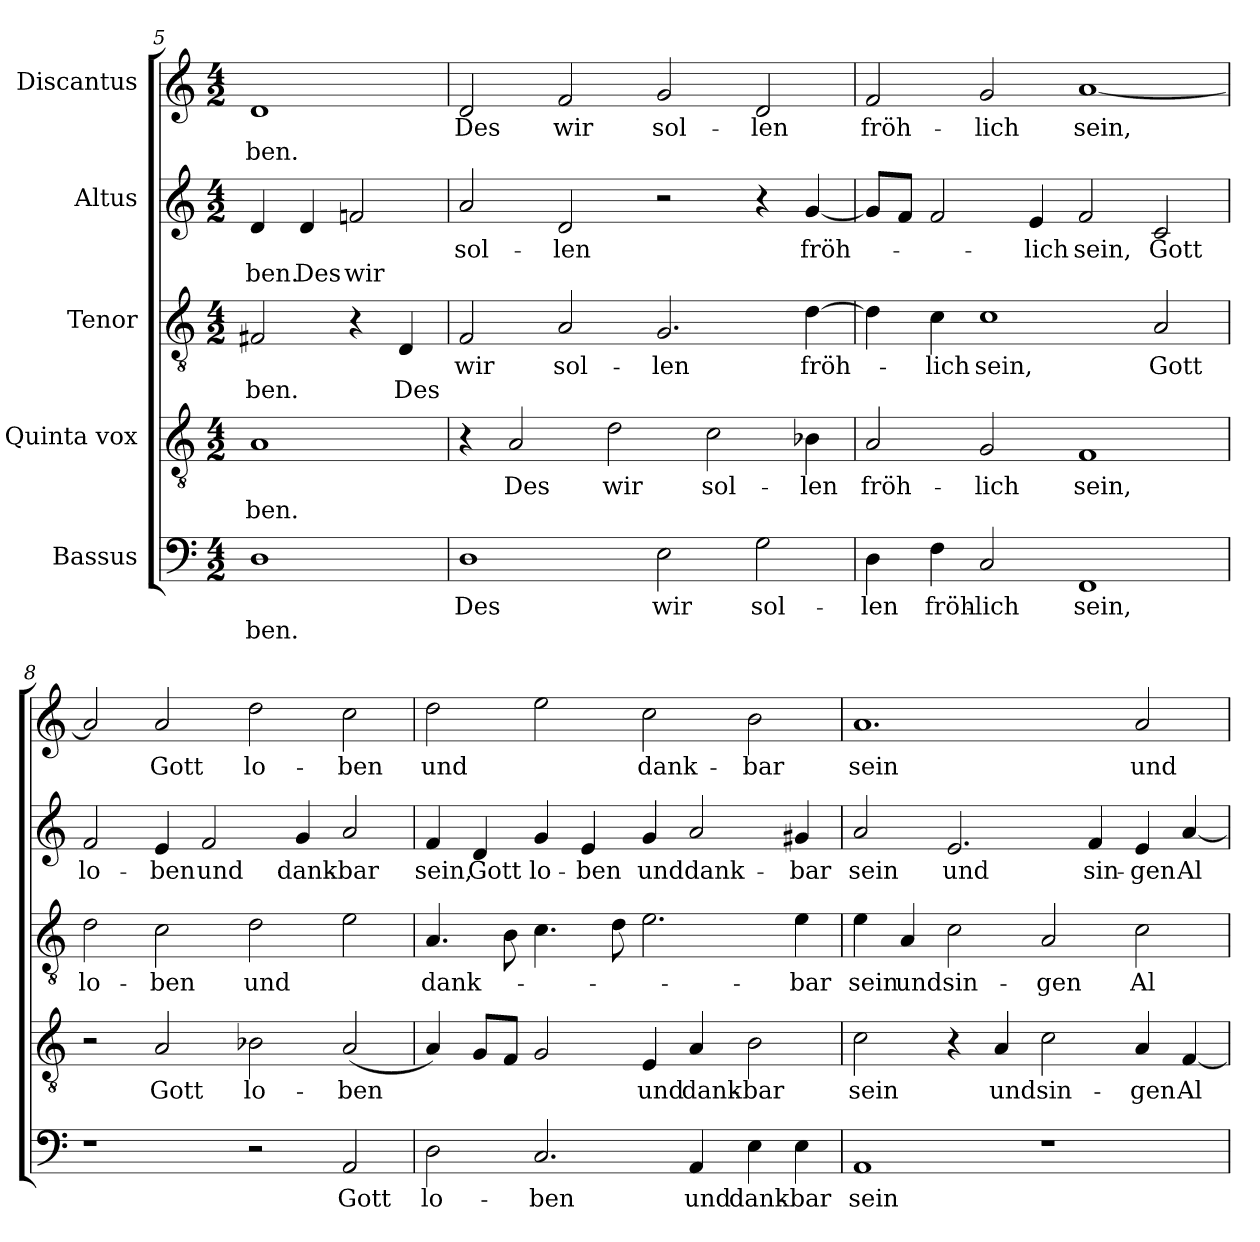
**kern	**text	**text	**kern	**text	**text	**kern	**text	**text	**kern	**text	**text	**kern	**text	**text
*part5	*part5	*part5	*part4	*part4	*part4	*part3	*part3	*part3	*part2	*part2	*part2	*part1	*part1	*part1
*staff5	*staff5	*staff5	*staff4	*staff4	*staff4	*staff3	*staff3	*staff3	*staff2	*staff2	*staff2	*staff1	*staff1	*staff1
*I"Bassus	*	*	*I"Quinta vox	*	*	*I"Tenor	*	*	*I"Altus	*	*	*I"Discantus	*	*
*clefF4	*	*	*clefGv2	*	*	*clefGv2	*	*	*clefG2	*	*	*clefG2	*	*
*k[]	*	*	*k[]	*	*	*k[]	*	*	*k[]	*	*	*k[]	*	*
*M4/2	*	*	*M4/2	*	*	*M4/2	*	*	*M4/2	*	*	*M4/2	*	*
=5X2	=5X2	=5X2	=5X2	=5X2	=5X2	=5X2	=5X2	=5X2	=5X2	=5X2	=5X2	=5X2	=5X2	=5X2
!	!	!LO:LY:b	!	!	!LO:LY:b	!	!	!LO:LY:b	!	!	!LO:LY:b	!	!	!LO:LY:b
1D	.	-ben.	1A	.	-ben.	2F#X/	.	-ben.	4d/	.	-ben.	1d	.	-ben.
!	!	!	!	!	!	!	!	!	!	!	!LO:LY:b	!	!	!
.	.	.	.	.	.	.	.	.	4d/	.	Des	.	.	.
!	!	!	!	!	!	!	!	!	!	!	!LO:LY:b	!	!	!
.	.	.	.	.	.	4r	.	.	2fn/	.	wir	.	.	.
!	!	!	!	!	!	!	!	!LO:LY:b	!	!	!	!	!	!
.	.	.	.	.	.	4D/	.	Des	.	.	.	.	.	.
!!LO:PB:g=z
=6	=6	=6	=6	=6	=6	=6	=6	=6	=6	=6	=6	=6	=6	=6
!	!LO:LY:b	!	!	!	!	!	!LO:LY:b	!	!	!LO:LY:b	!	!	!LO:LY:b	!
1D	Des	.	4r	.	.	2F/	wir	.	2a/	sol-	.	2d/	Des	.
!	!	!	!	!LO:LY:b	!	!	!	!	!	!	!	!	!	!
.	.	.	2A/	Des	.	.	.	.	.	.	.	.	.	.
!	!	!	!	!	!	!	!LO:LY:b	!	!	!LO:LY:b	!	!	!LO:LY:b	!
.	.	.	.	.	.	2A/	sol-	.	2d/	-len	.	2f/	wir	.
!	!	!	!	!LO:LY:b	!	!	!	!	!	!	!	!	!	!
.	.	.	2d\	wir	.	.	.	.	.	.	.	.	.	.
!	!LO:LY:b	!	!	!	!	!	!LO:LY:b	!	!	!	!	!	!LO:LY:b	!
2E\	wir	.	.	.	.	2.G/	-len	.	2r	.	.	2g/	sol-	.
!	!	!	!	!LO:LY:b	!	!	!	!	!	!	!	!	!	!
.	.	.	2c\	sol-	.	.	.	.	.	.	.	.	.	.
!	!LO:LY:b	!	!	!	!	!	!	!	!	!	!	!	!LO:LY:b	!
2G\	sol-	.	.	.	.	.	.	.	4r	.	.	2d/	-len	.
!	!	!	!	!LO:LY:b	!	!	!LO:LY:b	!	!	!LO:LY:b	!	!	!	!
.	.	.	4B-X\	-len	.	[4d\	fröh-	.	[4g/	fröh-	.	.	.	.
=7	=7	=7	=7	=7	=7	=7	=7	=7	=7	=7	=7	=7	=7	=7
!	!LO:LY:b	!	!	!LO:LY:b	!	!	!	!	!	!	!	!	!LO:LY:b	!
4D\	-len	.	2A/	fröh-	.	4d\]	.	.	8g/L]	.	.	2f/	fröh-	.
.	.	.	.	.	.	.	.	.	8f/J	.	.	.	.	.
!	!LO:LY:b	!	!	!	!	!	!LO:LY:b	!	!	!	!	!	!	!
4F\	fröh-	.	.	.	.	4c\	-lich	.	2f/	.	.	.	.	.
!	!LO:LY:b	!	!	!LO:LY:b	!	!	!LO:LY:b	!	!	!	!	!	!LO:LY:b	!
2C/	-lich	.	2G/	-lich	.	1c	sein,	.	.	.	.	2g/	-lich	.
!	!	!	!	!	!	!	!	!	!	!LO:LY:b	!	!	!	!
.	.	.	.	.	.	.	.	.	4e/	-lich	.	.	.	.
!	!LO:LY:b	!	!	!LO:LY:b	!	!	!	!	!	!LO:LY:b	!	!	!LO:LY:b	!
1FF	sein,	.	1F	sein,	.	.	.	.	2f/	sein,	.	[1a	sein,	.
!	!	!	!	!	!	!	!LO:LY:b	!	!	!LO:LY:b	!	!	!	!
.	.	.	.	.	.	2A/	Gott	.	2c/	Gott	.	.	.	.
=8	=8	=8	=8	=8	=8	=8	=8	=8	=8	=8	=8	=8	=8	=8
!	!	!	!	!	!	!	!LO:LY:b	!	!	!LO:LY:b	!	!	!	!
1r	.	.	2r	.	.	2d\	lo-	.	2f/	lo-	.	2a/]	.	.
!	!	!	!	!LO:LY:b	!	!	!LO:LY:b	!	!	!LO:LY:b	!	!	!LO:LY:b	!
.	.	.	2A/	Gott	.	2c\	-ben	.	4e/	-ben	.	2a/	Gott	.
!	!	!	!	!	!	!	!	!	!	!LO:LY:b	!	!	!	!
.	.	.	.	.	.	.	.	.	2f/	und	.	.	.	.
!	!	!	!	!LO:LY:b	!	!	!LO:LY:b	!	!	!	!	!	!LO:LY:b	!
2r	.	.	2B-X\	lo-	.	2d\	und	.	.	.	.	2dd\	lo-	.
!	!	!	!	!	!	!	!	!	!	!LO:LY:b	!	!	!	!
.	.	.	.	.	.	.	.	.	4g/	dank-	.	.	.	.
!	!LO:LY:b	!	!	!LO:LY:b	!	!	!	!	!	!LO:LY:b	!	!	!LO:LY:b	!
2AA/	Gott	.	(2A/	-ben	.	2e\	.	.	2a/	-bar	.	2cc\	-ben	.
!!LO:LB:g=z
=9	=9	=9	=9	=9	=9	=9	=9	=9	=9	=9	=9	=9	=9	=9
!	!LO:LY:b	!	!	!	!	!	!LO:LY:b	!	!	!LO:LY:b	!	!	!LO:LY:b	!
2D\	lo-	.	4A/)	.	.	4.A/	dank-	.	4f/	sein,	.	2dd\	und	.
!	!	!	!	!	!	!	!	!	!	!LO:LY:b	!	!	!	!
.	.	.	8G/L	.	.	.	.	.	4d/	Gott	.	.	.	.
.	.	.	8F/J	.	.	8B\	.	.	.	.	.	.	.	.
!	!LO:LY:b	!	!	!	!	!	!	!	!	!LO:LY:b	!	!	!	!
2.C/	-ben	.	2G/	.	.	4.c\	.	.	4g/	lo-	.	2ee\	.	.
!	!	!	!	!	!	!	!	!	!	!LO:LY:b	!	!	!	!
.	.	.	.	.	.	.	.	.	4e/	-ben	.	.	.	.
.	.	.	.	.	.	8d\	.	.	.	.	.	.	.	.
!	!	!	!	!LO:LY:b	!	!	!	!	!	!LO:LY:b	!	!	!LO:LY:b	!
.	.	.	4E/	und	.	2.e\	.	.	4g/	und	.	2cc\	dank-	.
!	!LO:LY:b	!	!	!LO:LY:b	!	!	!	!	!	!LO:LY:b	!	!	!	!
4AA/	und	.	4A/	dank-	.	.	.	.	2a/	dank-	.	.	.	.
!	!LO:LY:b	!	!	!LO:LY:b	!	!	!	!	!	!	!	!	!LO:LY:b	!
4E\	dank-	.	2B\	-bar	.	.	.	.	.	.	.	2b\	-bar	.
!	!LO:LY:b	!	!	!	!	!	!LO:LY:b	!	!	!LO:LY:b	!	!	!	!
4E\	-bar	.	.	.	.	4e\	-bar	.	4g#X/	-bar	.	.	.	.
=10	=10	=10	=10	=10	=10	=10	=10	=10	=10	=10	=10	=10	=10	=10
!	!LO:LY:b	!	!	!LO:LY:b	!	!	!LO:LY:b	!	!	!LO:LY:b	!	!	!LO:LY:b	!
1AA	sein	.	2c\	sein	.	4e\	sein	.	2a/	sein	.	1.a	sein	.
!	!	!	!	!	!	!	!LO:LY:b	!	!	!	!	!	!	!
.	.	.	.	.	.	4A/	und	.	.	.	.	.	.	.
!	!	!	!	!	!	!	!LO:LY:b	!	!	!LO:LY:b	!	!	!	!
.	.	.	4r	.	.	2c\	sin-	.	2.e/	und	.	.	.	.
!	!	!	!	!LO:LY:b	!	!	!	!	!	!	!	!	!	!
.	.	.	4A/	und	.	.	.	.	.	.	.	.	.	.
!	!	!	!	!LO:LY:b	!	!	!LO:LY:b	!	!	!	!	!	!	!
1r	.	.	2c\	sin-	.	2A/	-gen	.	.	.	.	.	.	.
!	!	!	!	!	!	!	!	!	!	!LO:LY:b	!	!	!	!
.	.	.	.	.	.	.	.	.	4f/	sin-	.	.	.	.
!	!	!	!	!LO:LY:b	!	!	!LO:LY:b	!	!	!LO:LY:b	!	!	!LO:LY:b	!
.	.	.	4A/	-gen	.	2c\	Al-	.	4e/	-gen	.	2a/	und	.
!	!	!	!	!LO:LY:b	!	!	!	!	!	!LO:LY:b	!	!	!	!
.	.	.	[4F/	Al-	.	.	.	.	[4a/	Al-	.	.	.	.
=	=	=	=	=	=	=	=	=	=	=	=	=	=	=
*-	*-	*-	*-	*-	*-	*-	*-	*-	*-	*-	*-	*-	*-	*-
